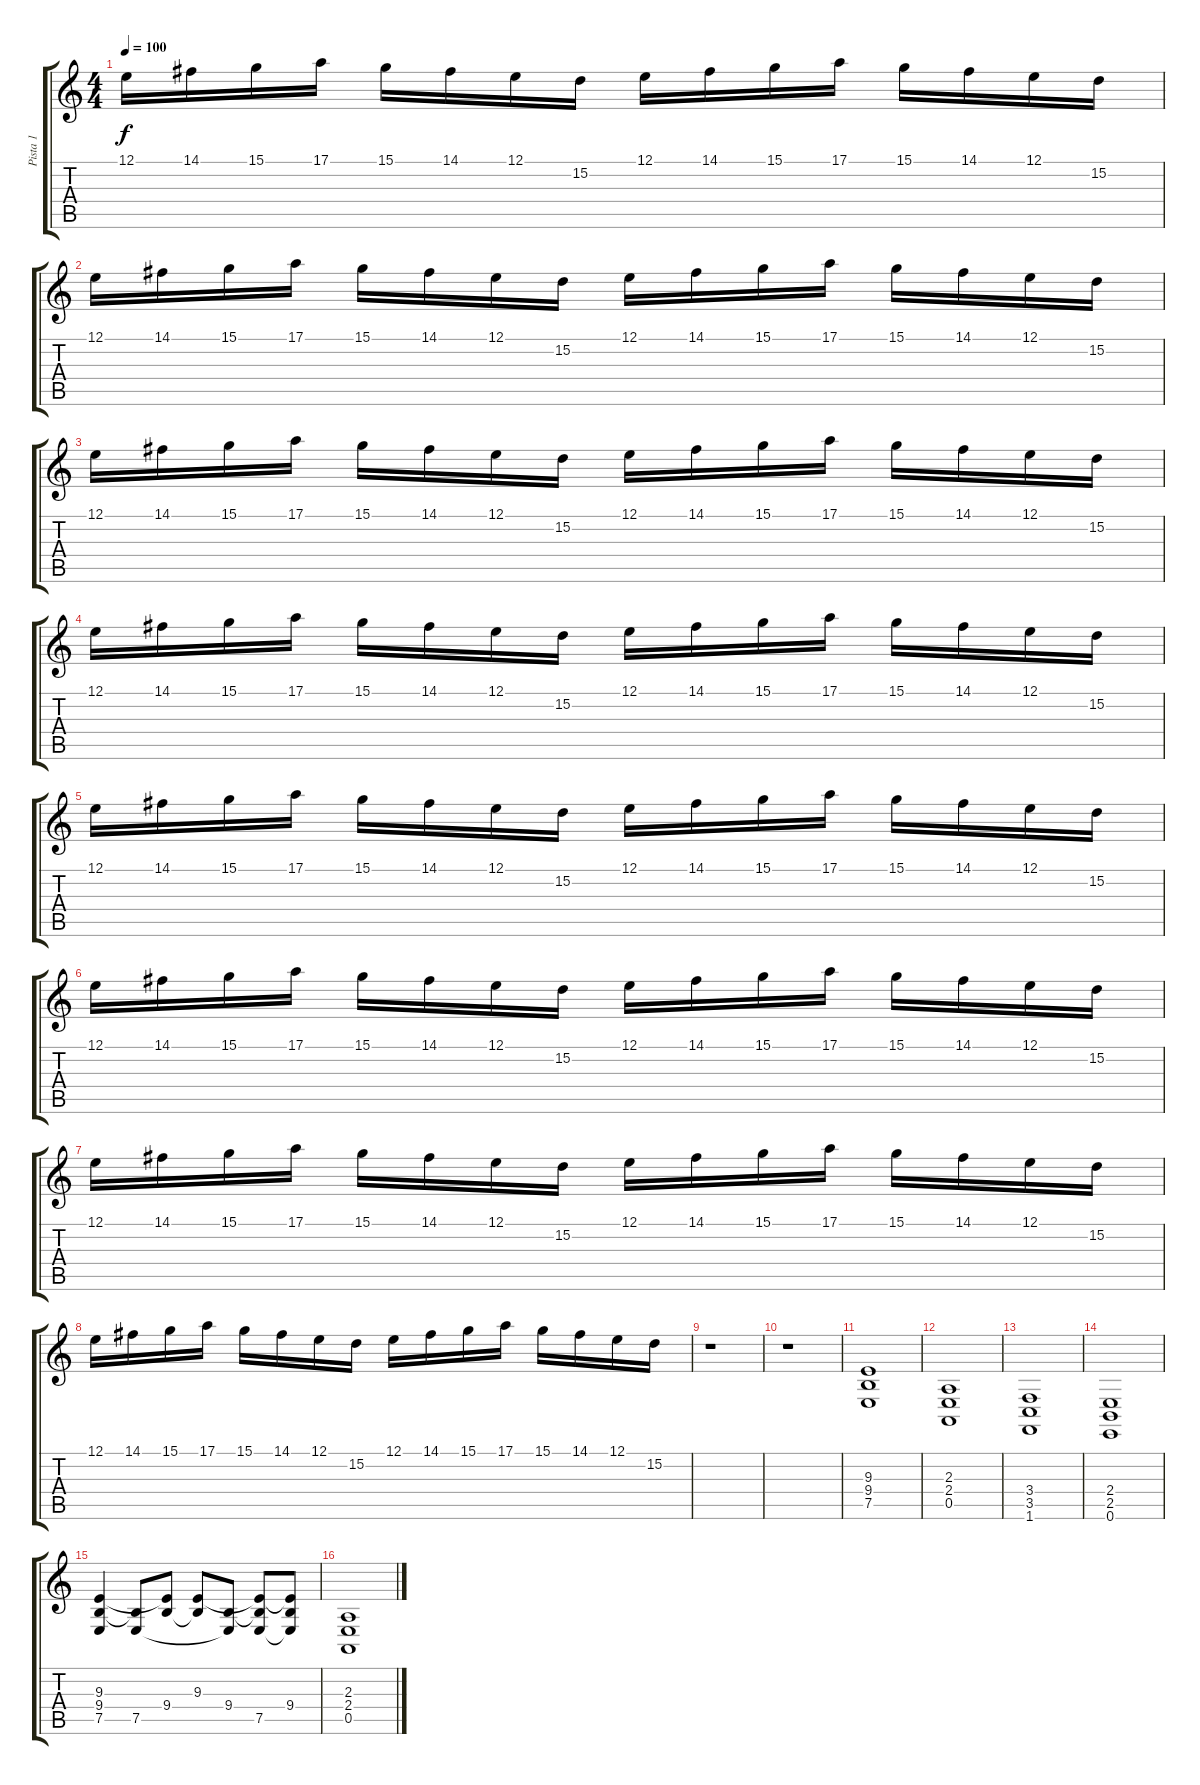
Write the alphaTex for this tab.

\track ("Pista 1" "Pista 1") {instrument electricgrandpiano}
\staff {score tabs}
\tuning (E4 B3 G3 D3 A2 E2) {hide}
\ts (4 4)
\tempo 100
\clef g2
\ks c
12.1.16{dy f instrument electricgrandpiano} 14.1.16 15.1.16 17.1.16 15.1.16 14.1.16 12.1.16 15.2.16 12.1.16 14.1.16 15.1.16 17.1.16 15.1.16 14.1.16 12.1.16 15.2.16 |
12.1.16 14.1.16 15.1.16 17.1.16 15.1.16 14.1.16 12.1.16 15.2.16 12.1.16 14.1.16 15.1.16 17.1.16 15.1.16 14.1.16 12.1.16 15.2.16 |
12.1.16 14.1.16 15.1.16 17.1.16 15.1.16 14.1.16 12.1.16 15.2.16 12.1.16 14.1.16 15.1.16 17.1.16 15.1.16 14.1.16 12.1.16 15.2.16 |
12.1.16 14.1.16 15.1.16 17.1.16 15.1.16 14.1.16 12.1.16 15.2.16 12.1.16 14.1.16 15.1.16 17.1.16 15.1.16 14.1.16 12.1.16 15.2.16 |
12.1.16 14.1.16 15.1.16 17.1.16 15.1.16 14.1.16 12.1.16 15.2.16 12.1.16 14.1.16 15.1.16 17.1.16 15.1.16 14.1.16 12.1.16 15.2.16 |
12.1.16 14.1.16 15.1.16 17.1.16 15.1.16 14.1.16 12.1.16 15.2.16 12.1.16 14.1.16 15.1.16 17.1.16 15.1.16 14.1.16 12.1.16 15.2.16 |
12.1.16 14.1.16 15.1.16 17.1.16 15.1.16 14.1.16 12.1.16 15.2.16 12.1.16 14.1.16 15.1.16 17.1.16 15.1.16 14.1.16 12.1.16 15.2.16 |
12.1.16 14.1.16 15.1.16 17.1.16 15.1.16 14.1.16 12.1.16 15.2.16 12.1.16 14.1.16 15.1.16 17.1.16 15.1.16 14.1.16 12.1.16 15.2.16 |
r.1 |
r.1 |
(9.3 9.4 7.5).1 |
(2.3 2.4 0.5).1 |
(3.4 3.5 1.6).1 |
(2.4 2.5 0.6).1 |
(9.3 9.4 7.5).4 (9.4{t} 7.5).8 (9.3{t} 9.4).8 (9.3 9.4{t}).8 (9.4 7.5{t}).8 (9.3{t} 9.4{t} 7.5).8 (9.3{t} 9.4 7.5{t}).8 |
(2.3 2.4 0.5).1
